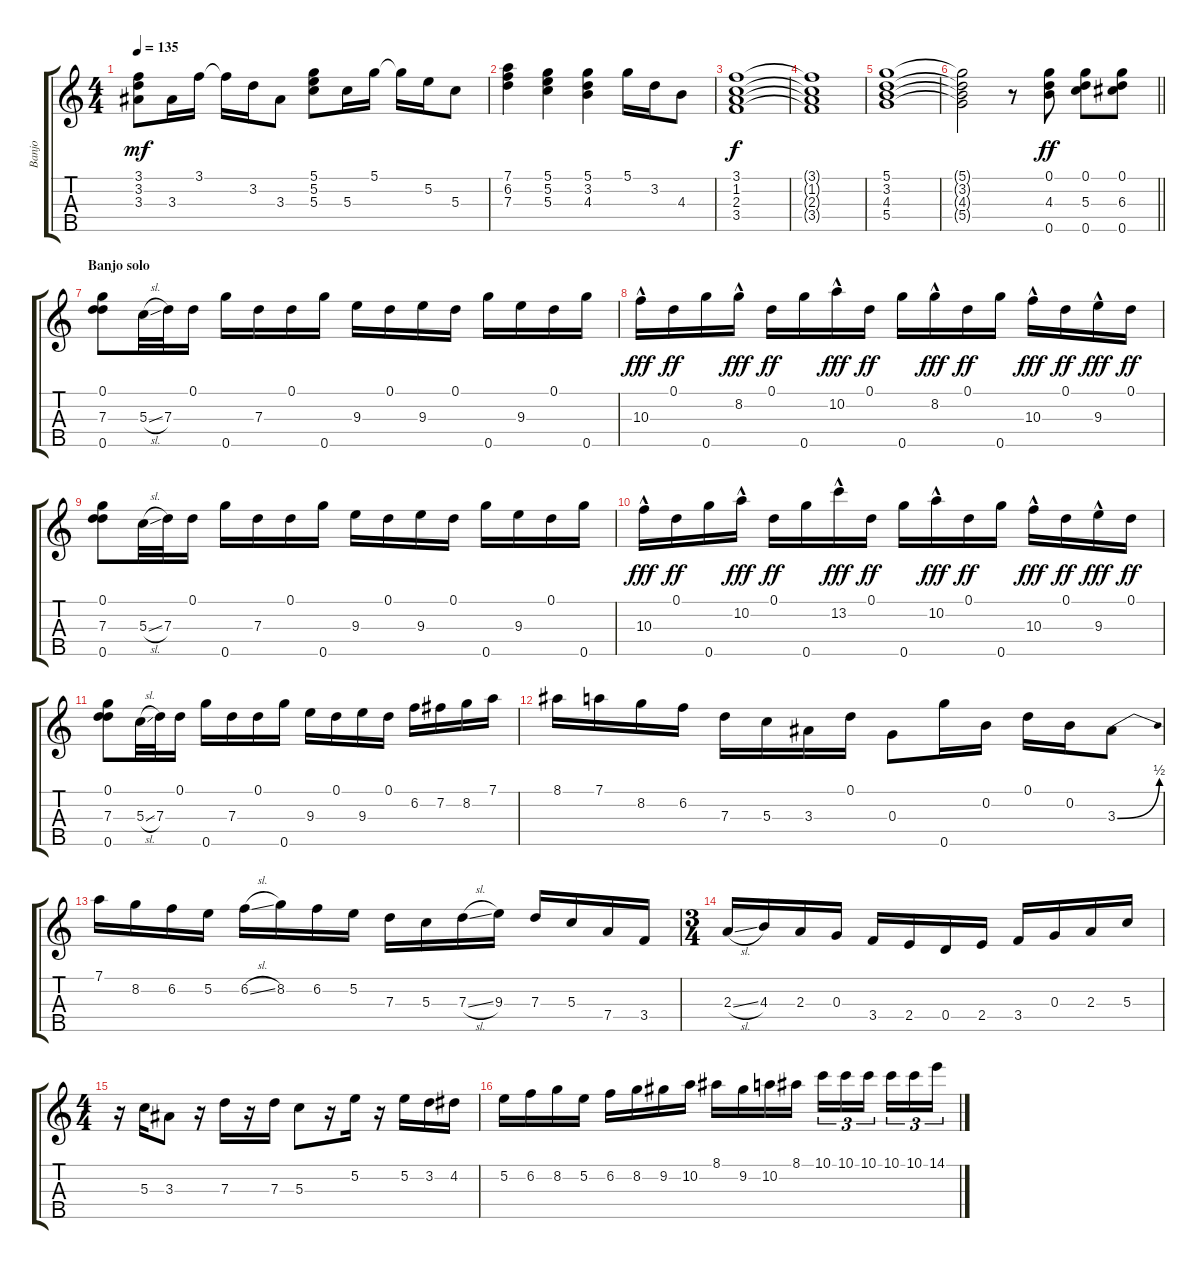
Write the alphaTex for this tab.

\track ("Banjo" "Banjo") {instrument banjo}
\staff {score tabs}
\tuning (D4 B3 G3 D3 G4) {hide}
\displaytranspose 12
\ts (4 4)
\tempo 135
\clef g2
\ks c
(3.1 3.2 3.3).8{dy mf} 3.3.16 3.1.16 3.1{t}.16 3.2.16 3.3.8 (5.1 5.2 5.3).8 5.3.16 5.1.16 5.1{t}.16 5.2.16 5.3.8 |
(7.1 6.2 7.3).4 (5.1 5.2 5.3).4 (5.1 3.2 4.3).4 5.1.16 3.2.16 4.3.8 |
(3.1 1.2 2.3 3.4).1{dy f} |
(3.1{t} 1.2{t} 2.3{t} 3.4{t}).1 |
(5.1 3.2 4.3 5.4).1 |
\barLineRight lightlight
(5.1{t} 3.2{t} 4.3{t} 5.4{t}).2 r.8 (0.1 4.3 0.5).8{dy ff} (0.1 5.3 0.5).8 (0.1 6.3 0.5).8 |
\section ("" "Banjo solo")
(0.1 7.3 0.5).8 5.3{sl}.32 7.3.32 0.1.16 0.5.16 7.3.16 0.1.16 0.5.16 9.3.16 0.1.16 9.3.16 0.1.16 0.5.16 9.3.16 0.1.16 0.5.16 |
10.3{hac}.16{dy fff} 0.1.16{dy ff} 0.5.16 8.2{hac}.16{dy fff} 0.1.16{dy ff} 0.5.16 10.2{hac}.16{dy fff} 0.1.16{dy ff} 0.5.16 8.2{hac}.16{dy fff} 0.1.16{dy ff} 0.5.16 10.3{hac}.16{dy fff} 0.1.16{dy ff} 9.3{hac}.16{dy fff} 0.1.16{dy ff} |
(0.1 7.3 0.5).8 5.3{sl}.32 7.3.32 0.1.16 0.5.16 7.3.16 0.1.16 0.5.16 9.3.16 0.1.16 9.3.16 0.1.16 0.5.16 9.3.16 0.1.16 0.5.16 |
10.3{hac}.16{dy fff} 0.1.16{dy ff} 0.5.16 10.2{hac}.16{dy fff} 0.1.16{dy ff} 0.5.16 13.2{hac}.16{dy fff} 0.1.16{dy ff} 0.5.16 10.2{hac}.16{dy fff} 0.1.16{dy ff} 0.5.16 10.3{hac}.16{dy fff} 0.1.16{dy ff} 9.3{hac}.16{dy fff} 0.1.16{dy ff} |
(0.1 7.3 0.5).8 5.3{sl}.32 7.3.32 0.1.16 0.5.16 7.3.16 0.1.16 0.5.16 9.3.16 0.1.16 9.3.16 0.1.16 6.2.16 7.2.16 8.2.16 7.1.16 |
8.1.16 7.1.16 8.2.16 6.2.16 7.3.16 5.3.16 3.3.16 0.1.16 0.3.8 0.5.16 0.2.16 0.1.16 0.2.16 3.3{be (bend 0 0 60 2)}.8 |
7.1.16 8.2.16 6.2.16 5.2.16 6.2{sl}.16 8.2.16 6.2.16 5.2.16 7.3.16 5.3.16 7.3{sl}.16 9.3.16 7.3.16 5.3.16 7.4.16 3.4.16 |
\ts (3 4)
2.3{sl}.16 4.3.16 2.3.16 0.3.16 3.4.16 2.4.16 0.4.16 2.4.16 3.4.16 0.3.16 2.3.16 5.3.16 |
\ts (4 4)
r.16 5.3.16 3.3.8 r.16 7.3.16 r.16 7.3.16 5.3.8 r.16 5.2.16 r.16 5.2.16 3.2.16 4.2.16 |
5.2.16 6.2.16 8.2.16 5.2.16 6.2.16 8.2.16 9.2.16 10.2.16 8.1.16 9.2.16 10.2.16 8.1.16 10.1.16{tu (3 2)} 10.1.16{tu (3 2)} 10.1.16{tu (3 2) beam splitsecondary} 10.1.16{tu (3 2)} 10.1.16{tu (3 2)} 14.1.16{tu (3 2)}
